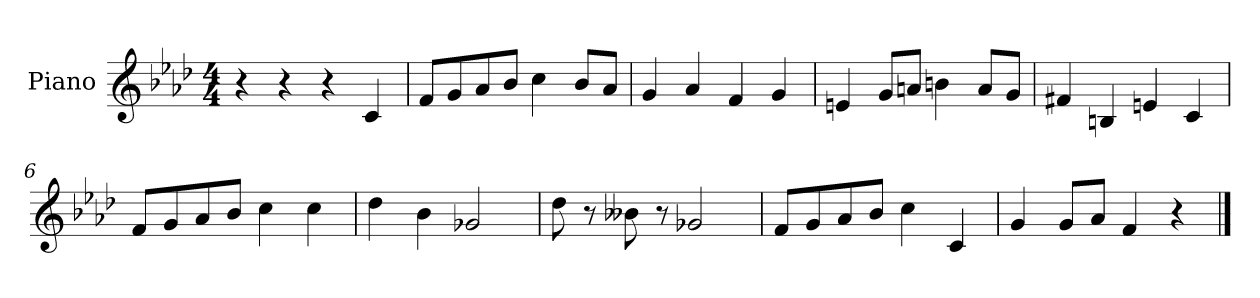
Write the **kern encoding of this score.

**kern
*part1
*staff1
*I"Piano
*I'Pno
*clefG2
*k[b-e-a-d-]
*f:
*M4/4
=1
4r
4r
4r
4c/
=2
8f/L
8g/
8a-/
8b-/J
4cc\
8b-/L
8a-/J
=3
4g/
4a-/
4f/
4g/
=4
4en/
8g/L
8an/J
4bn\
8a/L
8g/J
=5
4f#X/
4Bn/
4en/
4c/
=6
8f/L
8g/
8a-/
8b-/J
4cc\
4cc\
=7
4dd-\
4b-\
2g-X/
=8
8dd-\
8r
8b--X\
8r
2g-X/
=9
8f/L
8g/
8a-/
8b-/J
4cc\
4c/
=10
4g/
8g/L
8a-/J
4f/
4r
==
*-
